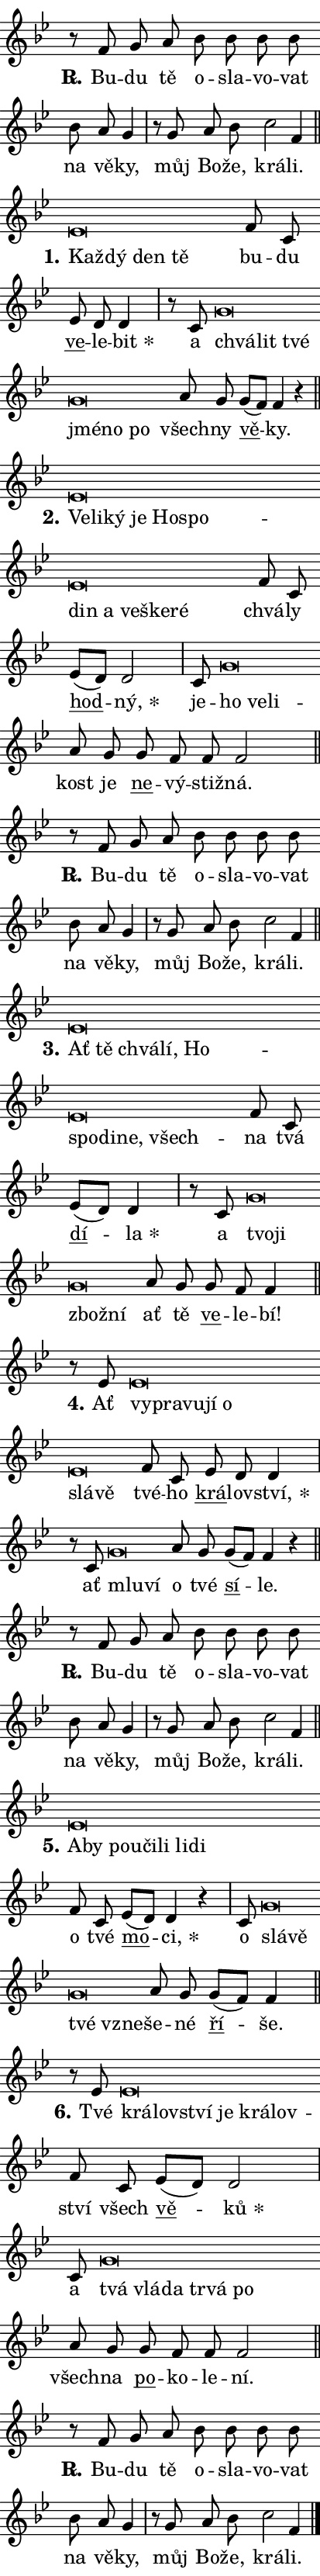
\version "2.24.0"
\header { tagline = "" }
\paper {
  indent = 0\cm
  top-margin = 0\cm
  right-margin = 0\cm
  bottom-margin = 0\cm
  left-margin = 0\cm
  paper-width = 7\cm
  page-breaking = #ly:one-page-breaking
  system-system-spacing.basic-distance = #11
  score-system-spacing.basic-distance = #11
  ragged-last = ##f
}


%% Author: Thomas Morley
%% https://lists.gnu.org/archive/html/lilypond-user/2020-05/msg00002.html
#(define (line-position grob)
"Returns position of @var[grob} in current system:
   @code{'start}, if at first time-step
   @code{'end}, if at last time-step
   @code{'middle} otherwise
"
  (let* ((col (ly:item-get-column grob))
         (ln (ly:grob-object col 'left-neighbor))
         (rn (ly:grob-object col 'right-neighbor))
         (col-to-check-left (if (ly:grob? ln) ln col))
         (col-to-check-right (if (ly:grob? rn) rn col))
         (break-dir-left
           (and
             (ly:grob-property col-to-check-left 'non-musical #f)
             (ly:item-break-dir col-to-check-left)))
         (break-dir-right
           (and
             (ly:grob-property col-to-check-right 'non-musical #f)
             (ly:item-break-dir col-to-check-right))))
        (cond ((eqv? 1 break-dir-left) 'start)
              ((eqv? -1 break-dir-right) 'end)
              (else 'middle))))

#(define (tranparent-at-line-position vctor)
  (lambda (grob)
  "Relying on @code{line-position} select the relevant enry from @var{vctor}.
Used to determine transparency,"
    (case (line-position grob)
      ((end) (not (vector-ref vctor 0)))
      ((middle) (not (vector-ref vctor 1)))
      ((start) (not (vector-ref vctor 2))))))

noteHeadBreakVisibility =
#(define-music-function (break-visibility)(vector?)
"Makes @code{NoteHead}s transparent relying on @var{break-visibility}"
#{
  \override NoteHead.transparent =
    #(tranparent-at-line-position break-visibility)
#})

#(define delete-ledgers-for-transparent-note-heads
  (lambda (grob)
    "Reads whether a @code{NoteHead} is transparent.
If so this @code{NoteHead} is removed from @code{'note-heads} from
@var{grob}, which is supposed to be @code{LedgerLineSpanner}.
As a result ledgers are not printed for this @code{NoteHead}"
    (let* ((nhds-array (ly:grob-object grob 'note-heads))
           (nhds-list
             (if (ly:grob-array? nhds-array)
                 (ly:grob-array->list nhds-array)
                 '()))
           ;; Relies on the transparent-property being done before
           ;; Staff.LedgerLineSpanner.after-line-breaking is executed.
           ;; This is fragile ...
           (to-keep
             (remove
               (lambda (nhd)
                 (ly:grob-property nhd 'transparent #f))
               nhds-list)))
      ;; TODO find a better method to iterate over grob-arrays, similiar
      ;; to filter/remove etc for lists
      ;; For now rebuilt from scratch
      (set! (ly:grob-object grob 'note-heads)  '())
      (for-each
        (lambda (nhd)
          (ly:pointer-group-interface::add-grob grob 'note-heads nhd))
        to-keep))))

hideNotes = {
  \noteHeadBreakVisibility #begin-of-line-visible
}
unHideNotes = {
  \noteHeadBreakVisibility #all-visible
}

% work-around for resetting accidentals
% https://lilypond.org/doc/v2.23/Documentation/notation/displaying-rhythms#unmetered-music
cadenzaMeasure = {
  \cadenzaOff
  \partial 1024 s1024
  \cadenzaOn
}

#(define-markup-command (accent layout props text) (markup?)
  "Underline accented syllable"
  (interpret-markup layout props
    #{\markup \override #'(offset . 4.3) \underline { #text }#}))

responsum = \markup \concat {
  "R" \hspace #-1.05 \path #0.1 #'((moveto 0 0.07) (lineto 0.9 0.8)) \hspace #0.05 "."
}

\layout {
    \context {
        \Staff
        \remove "Time_signature_engraver"
        \override LedgerLineSpanner.after-line-breaking = #delete-ledgers-for-transparent-note-heads
    }
    \context {
        \Voice {
            \override NoteHead.output-attributes = #'((class . "notehead"))
            \override Hairpin.height = #0.55
        }
    }
    \context {
        \Lyrics {
            \override StanzaNumber.output-attributes = #'((class . "stanzanumber"))
            \override LyricSpace.minimum-distance = #0.9
            \override LyricText.font-name = #"TeX Gyre Schola"
            \override LyricText.font-size = 1
            \override StanzaNumber.font-name = #"TeX Gyre Schola Bold"
            \override StanzaNumber.font-size = 1
        }
    }
}

% magnetic-lyrics.ily
%
%   written by
%     Jean Abou Samra <jean@abou-samra.fr>
%     Werner Lemberg <wl@gnu.org>
%
%   adapted by
%     Jiri Hon <jiri.hon@gmail.com>
%
% Version 2022-Apr-15

% https://www.mail-archive.com/lilypond-user@gnu.org/msg149350.html

#(define (Left_hyphen_pointer_engraver context)
   "Collect syllable-hyphen-syllable occurrences in lyrics and store
them in properties.  This engraver only looks to the left.  For
example, if the lyrics input is @code{foo -- bar}, it does the
following.

@itemize @bullet
@item
Set the @code{text} property of the @code{LyricHyphen} grob between
@q{foo} and @q{bar} to @code{foo}.

@item
Set the @code{left-hyphen} property of the @code{LyricText} grob with
text @q{foo} to the @code{LyricHyphen} grob between @q{foo} and
@q{bar}.
@end itemize

Use this auxiliary engraver in combination with the
@code{lyric-@/text::@/apply-@/magnetic-@/offset!} hook."
   (let ((hyphen #f)
         (text #f))
     (make-engraver
      (acknowledgers
       ((lyric-syllable-interface engraver grob source-engraver)
        (set! text grob)))
      (end-acknowledgers
       ((lyric-hyphen-interface engraver grob source-engraver)
        ;(when (not (grob::has-interface grob 'lyric-space-interface))
          (set! hyphen grob)));)
      ((stop-translation-timestep engraver)
       (when (and text hyphen)
         (ly:grob-set-object! text 'left-hyphen hyphen))
       (set! text #f)
       (set! hyphen #f)))))

#(define (lyric-text::apply-magnetic-offset! grob)
   "If the space between two syllables is less than the value in
property @code{LyricText@/.details@/.squash-threshold}, move the right
syllable to the left so that it gets concatenated with the left
syllable.

Use this function as a hook for
@code{LyricText@/.after-@/line-@/breaking} if the
@code{Left_@/hyphen_@/pointer_@/engraver} is active."
   (let ((hyphen (ly:grob-object grob 'left-hyphen #f)))
     (when hyphen
       (let ((left-text (ly:spanner-bound hyphen LEFT)))
         (when (grob::has-interface left-text 'lyric-syllable-interface)
           (let* ((common (ly:grob-common-refpoint grob left-text X))
                  (this-x-ext (ly:grob-extent grob common X))
                  (left-x-ext
                   (begin
                     ;; Trigger magnetism for left-text.
                     (ly:grob-property left-text 'after-line-breaking)
                     (ly:grob-extent left-text common X)))
                  ;; `delta` is the gap width between two syllables.
                  (delta (- (interval-start this-x-ext)
                            (interval-end left-x-ext)))
                  (details (ly:grob-property grob 'details))
                  (threshold (assoc-get 'squash-threshold details 0.2)))
             (when (< delta threshold)
               (let* (;; We have to manipulate the input text so that
                      ;; ligatures crossing syllable boundaries are not
                      ;; disabled.  For languages based on the Latin
                      ;; script this is essentially a beautification.
                      ;; However, for non-Western scripts it can be a
                      ;; necessity.
                      (lt (ly:grob-property left-text 'text))
                      (rt (ly:grob-property grob 'text))
                      (is-space (grob::has-interface hyphen 'lyric-space-interface))
                      (space (if is-space " " ""))
                      (space-markup (grob-interpret-markup grob " "))
                      (space-size (interval-length (ly:stencil-extent space-markup X)))
                      (extra-delta (if is-space space-size 0))
                      ;; Append new syllable.
                      (ltrt-space (if (and (string? lt) (string? rt))
                                (string-append lt space rt)
                                (make-concat-markup (list lt space rt))))
                      ;; Right-align `ltrt` to the right side.
                      (ltrt-space-markup (grob-interpret-markup
                               grob
                               (make-translate-markup
                                (cons (interval-length this-x-ext) 0)
                                (make-right-align-markup ltrt-space)))))
                 (begin
                   ;; Don't print `left-text`.
                   (ly:grob-set-property! left-text 'stencil #f)
                   ;; Set text and stencil (which holds all collected
                   ;; syllables so far) and shift it to the left.
                   (ly:grob-set-property! grob 'text ltrt-space)
                   (ly:grob-set-property! grob 'stencil ltrt-space-markup)
                   (ly:grob-translate-axis! grob (- (- delta extra-delta)) X))))))))))


#(define (lyric-hyphen::displace-bounds-first grob)
   ;; Make very sure this callback isn't triggered too early.
   (let ((left (ly:spanner-bound grob LEFT))
         (right (ly:spanner-bound grob RIGHT)))
     (ly:grob-property left 'after-line-breaking)
     (ly:grob-property right 'after-line-breaking)
     (ly:lyric-hyphen::print grob)))

squashThreshold = #0.4

\layout {
  \context {
    \Lyrics
    \consists #Left_hyphen_pointer_engraver
    \override LyricText.after-line-breaking =
      #lyric-text::apply-magnetic-offset!
    \override LyricHyphen.stencil = #lyric-hyphen::displace-bounds-first
    \override LyricText.details.squash-threshold = \squashThreshold
    \override LyricHyphen.minimum-distance = 0
    \override LyricHyphen.minimum-length = \squashThreshold
  }
}

squash = \override LyricText.details.squash-threshold = 9999
unSquash = \override LyricText.details.squash-threshold = \squashThreshold

left = \override LyricText.self-alignment-X = #LEFT
unLeft = \revert LyricText.self-alignment-X

starOffset = #(lambda (grob) 
                (let ((x_offset (ly:self-alignment-interface::aligned-on-x-parent grob)))
                  (if (= x_offset 0) 0 (+ x_offset 1.2))))

star = #(define-music-function (syllable)(string?)
"Append star separator at the end of a syllable"
#{
  \once \override LyricText.X-offset = #starOffset
  \lyricmode { \markup {
    #syllable
    \override #'((font-name . "TeX Gyre Schola Bold")) \hspace #0.2 \lower #0.65 \larger "*"
  } }
#})

starAccent = #(define-music-function (syllable)(string?)
"Append star separator at the end of a syllable and make accent"
#{
  \once \override LyricText.X-offset = #starOffset
  \lyricmode { \markup {
    \accent #syllable
    \override #'((font-name . "TeX Gyre Schola Bold")) \hspace #0.2 \lower #0.65 \larger "*"
  } }
#})

breath = #(define-music-function (syllable)(string?)
"Append breathing indicator at the end of a syllable"
#{
  \lyricmode { \markup { #syllable "+" } }
#})

optionalBreath = #(define-music-function (syllable)(string?)
"Append optional breathing indicator at the end of a syllable"
#{
  \lyricmode { \markup { #syllable "(+)" } }
#})


\score {
    <<
        \new Voice = "melody" { \cadenzaOn \key bes \major \relative { r8 f' g a bes bes bes bes \bar "" bes a g4 \cadenzaMeasure \bar "|" r8 g a bes \bar "" c2 f,4 \cadenzaMeasure \bar "||" \break } }
        \new Lyrics \lyricsto "melody" { \lyricmode { \set stanza = \responsum
Bu -- du tě o -- sla -- vo -- vat na vě -- ky, můj Bo -- že, krá -- li. } }
    >>
    \layout {}
}

\score {
    <<
        \new Voice = "melody" { \cadenzaOn \key bes \major \relative { es'\breve*1/16 \hideNotes \breve*1/16 \bar "" \breve*1/16 \breve*1/16 \bar "" \unHideNotes f8 c \bar "" es d d4 \cadenzaMeasure \bar "|" r8 c8 g'\breve*1/16 \hideNotes \breve*1/16 \bar "" \breve*1/16 \bar "" \breve*1/16 \bar "" \breve*1/16 \breve*1/16 \bar "" \unHideNotes a8 g \bar "" g[( f)] f4 r \cadenzaMeasure \bar "||" \break } }
        \new Lyrics \lyricsto "melody" { \lyricmode { \set stanza = "1."
\left Kaž -- \squash dý den tě \unLeft \unSquash bu -- du \markup \accent ve -- le -- \star bit a \left chvá -- \squash lit tvé jmé -- no po \unLeft \unSquash všech -- ny \markup \accent vě -- ky. } }
    >>
    \layout {}
}

\score {
    <<
        \new Voice = "melody" { \cadenzaOn \key bes \major \relative { es'\breve*1/16 \hideNotes \breve*1/16 \bar "" \breve*1/16 \bar "" \breve*1/16 \bar "" \breve*1/16 \bar "" \breve*1/16 \bar "" \breve*1/16 \bar "" \breve*1/16 \bar "" \breve*1/16 \bar "" \breve*1/16 \breve*1/16 \bar "" \unHideNotes f8 c \bar "" es[( d)] d2 \cadenzaMeasure \bar "|" c8 g'\breve*1/16 \hideNotes \breve*1/16 \breve*1/16 \bar "" \unHideNotes a8 g \bar "" g f f f2 \cadenzaMeasure \bar "||" \break } }
        \new Lyrics \lyricsto "melody" { \lyricmode { \set stanza = "2."
\left Ve -- \squash li -- ký je Ho -- spo -- din a ve -- ške -- ré \unLeft \unSquash chvá -- ly \markup \accent hod -- \star ný, je -- \left ho \squash ve -- li -- \unLeft \unSquash kost je \markup \accent ne -- vý -- stiž -- ná. } }
    >>
    \layout {}
}

\score {
    <<
        \new Voice = "melody" { \cadenzaOn \key bes \major \relative { r8 f' g a bes bes bes bes \bar "" bes a g4 \cadenzaMeasure \bar "|" r8 g a bes \bar "" c2 f,4 \cadenzaMeasure \bar "||" \break } }
        \new Lyrics \lyricsto "melody" { \lyricmode { \set stanza = \responsum
Bu -- du tě o -- sla -- vo -- vat na vě -- ky, můj Bo -- že, krá -- li. } }
    >>
    \layout {}
}

\score {
    <<
        \new Voice = "melody" { \cadenzaOn \key bes \major \relative { es'\breve*1/16 \hideNotes \breve*1/16 \bar "" \breve*1/16 \bar "" \breve*1/16 \bar "" \breve*1/16 \bar "" \breve*1/16 \bar "" \breve*1/16 \bar "" \breve*1/16 \breve*1/16 \bar "" \unHideNotes f8 c \bar "" es[( d)] d4 \cadenzaMeasure \bar "|" r8 c8 g'\breve*1/16 \hideNotes \breve*1/16 \bar "" \breve*1/16 \breve*1/16 \bar "" \unHideNotes a8 g \bar "" g f f4 \cadenzaMeasure \bar "||" \break } }
        \new Lyrics \lyricsto "melody" { \lyricmode { \set stanza = "3."
\left Ať \squash tě chvá -- lí, Ho -- spo -- di -- ne, všech -- \unLeft \unSquash na tvá \markup \accent dí -- \star la a \left tvo -- \squash ji zbož -- ní \unLeft \unSquash ať tě \markup \accent ve -- le -- bí! } }
    >>
    \layout {}
}

\score {
    <<
        \new Voice = "melody" { \cadenzaOn \key bes \major \relative { r8 es'8 es\breve*1/16 \hideNotes \breve*1/16 \bar "" \breve*1/16 \bar "" \breve*1/16 \bar "" \breve*1/16 \bar "" \breve*1/16 \breve*1/16 \bar "" \unHideNotes f8 c \bar "" es d d4 \cadenzaMeasure \bar "|" r8 c8 g'\breve*1/16 \hideNotes \breve*1/16 \bar "" \unHideNotes a8 g \bar "" g[( f)] f4 r \cadenzaMeasure \bar "||" \break } }
        \new Lyrics \lyricsto "melody" { \lyricmode { \set stanza = "4."
Ať \left vy -- \squash pra -- vu -- jí o slá -- vě \unLeft \unSquash tvé -- ho \markup \accent krá -- lov -- \star ství, ať \left mlu -- \squash ví \unLeft \unSquash o tvé \markup \accent sí -- le. } }
    >>
    \layout {}
}

\score {
    <<
        \new Voice = "melody" { \cadenzaOn \key bes \major \relative { r8 f' g a bes bes bes bes \bar "" bes a g4 \cadenzaMeasure \bar "|" r8 g a bes \bar "" c2 f,4 \cadenzaMeasure \bar "||" \break } }
        \new Lyrics \lyricsto "melody" { \lyricmode { \set stanza = \responsum
Bu -- du tě o -- sla -- vo -- vat na vě -- ky, můj Bo -- že, krá -- li. } }
    >>
    \layout {}
}

\score {
    <<
        \new Voice = "melody" { \cadenzaOn \key bes \major \relative { es'\breve*1/16 \hideNotes \breve*1/16 \bar "" \breve*1/16 \bar "" \breve*1/16 \bar "" \breve*1/16 \bar "" \breve*1/16 \bar "" \breve*1/16 \breve*1/16 \bar "" \unHideNotes f8 c \bar "" es[( d)] d4 r \cadenzaMeasure \bar "|" c8 g'\breve*1/16 \hideNotes \breve*1/16 \bar "" \breve*1/16 \breve*1/16 \bar "" \unHideNotes a8 g \bar "" g[( f)] f4 \cadenzaMeasure \bar "||" \break } }
        \new Lyrics \lyricsto "melody" { \lyricmode { \set stanza = "5."
\left A -- \squash by po -- u -- či -- li li -- di \unLeft \unSquash o tvé \markup \accent mo -- \star ci, o \left slá -- \squash vě tvé vzne -- \unLeft \unSquash še -- né \markup \accent ří -- še. } }
    >>
    \layout {}
}

\score {
    <<
        \new Voice = "melody" { \cadenzaOn \key bes \major \relative { r8 es'8 es\breve*1/16 \hideNotes \breve*1/16 \bar "" \breve*1/16 \bar "" \breve*1/16 \bar "" \breve*1/16 \breve*1/16 \bar "" \unHideNotes f8 c \bar "" es[( d)] d2 \cadenzaMeasure \bar "|" c8 g'\breve*1/16 \hideNotes \breve*1/16 \bar "" \breve*1/16 \bar "" \breve*1/16 \bar "" \breve*1/16 \breve*1/16 \bar "" \unHideNotes a8 g \bar "" g f f f2 \cadenzaMeasure \bar "||" \break } }
        \new Lyrics \lyricsto "melody" { \lyricmode { \set stanza = "6."
Tvé \left krá -- \squash lov -- ství je krá -- lov -- \unLeft \unSquash ství všech \markup \accent vě -- \star ků a \left tvá \squash vlá -- da tr -- vá po \unLeft \unSquash všech -- na \markup \accent po -- ko -- le -- ní. } }
    >>
    \layout {}
}

\score {
    <<
        \new Voice = "melody" { \cadenzaOn \key bes \major \relative { r8 f' g a bes bes bes bes \bar "" bes a g4 \cadenzaMeasure \bar "|" r8 g a bes \bar "" c2 f,4 \cadenzaMeasure \bar "||" \break } \bar "|." }
        \new Lyrics \lyricsto "melody" { \lyricmode { \set stanza = \responsum
Bu -- du tě o -- sla -- vo -- vat na vě -- ky, můj Bo -- že, krá -- li. } }
    >>
    \layout {}
}
